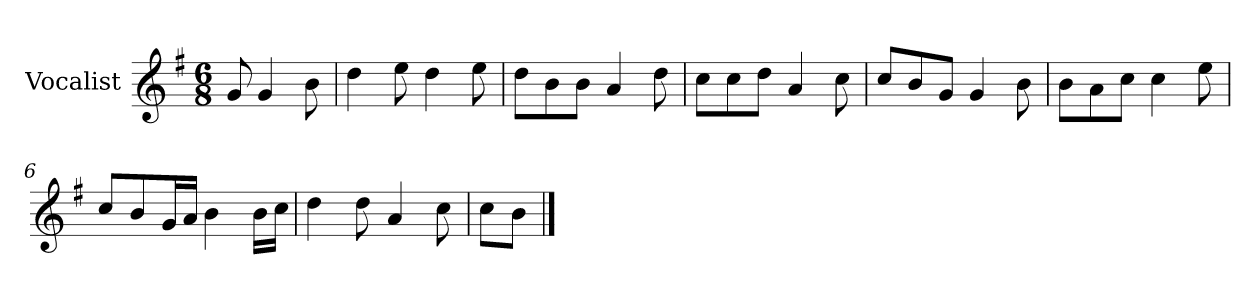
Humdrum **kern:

**kern
*part1
*staff1
*I"Vocalist
*k[f#]
*G:
*M6/8
=
8g
4g
8b
=1
4dd
8ee
4dd
8ee
=2
8ddL
8b
8bJ
4a
8dd
=3
8ccL
8cc
8ddJ
4a
8cc
=4
8ccL
8b
8gJ
4g
8b
=5
8bL
8a
8ccJ
4cc
8ee
=6
8ccL
8b
16gL
16aJJ
4b
16bLL
16ccJJ
=7
4dd
8dd
4a
8cc
=8
8ccL
8bJ
==
*-
